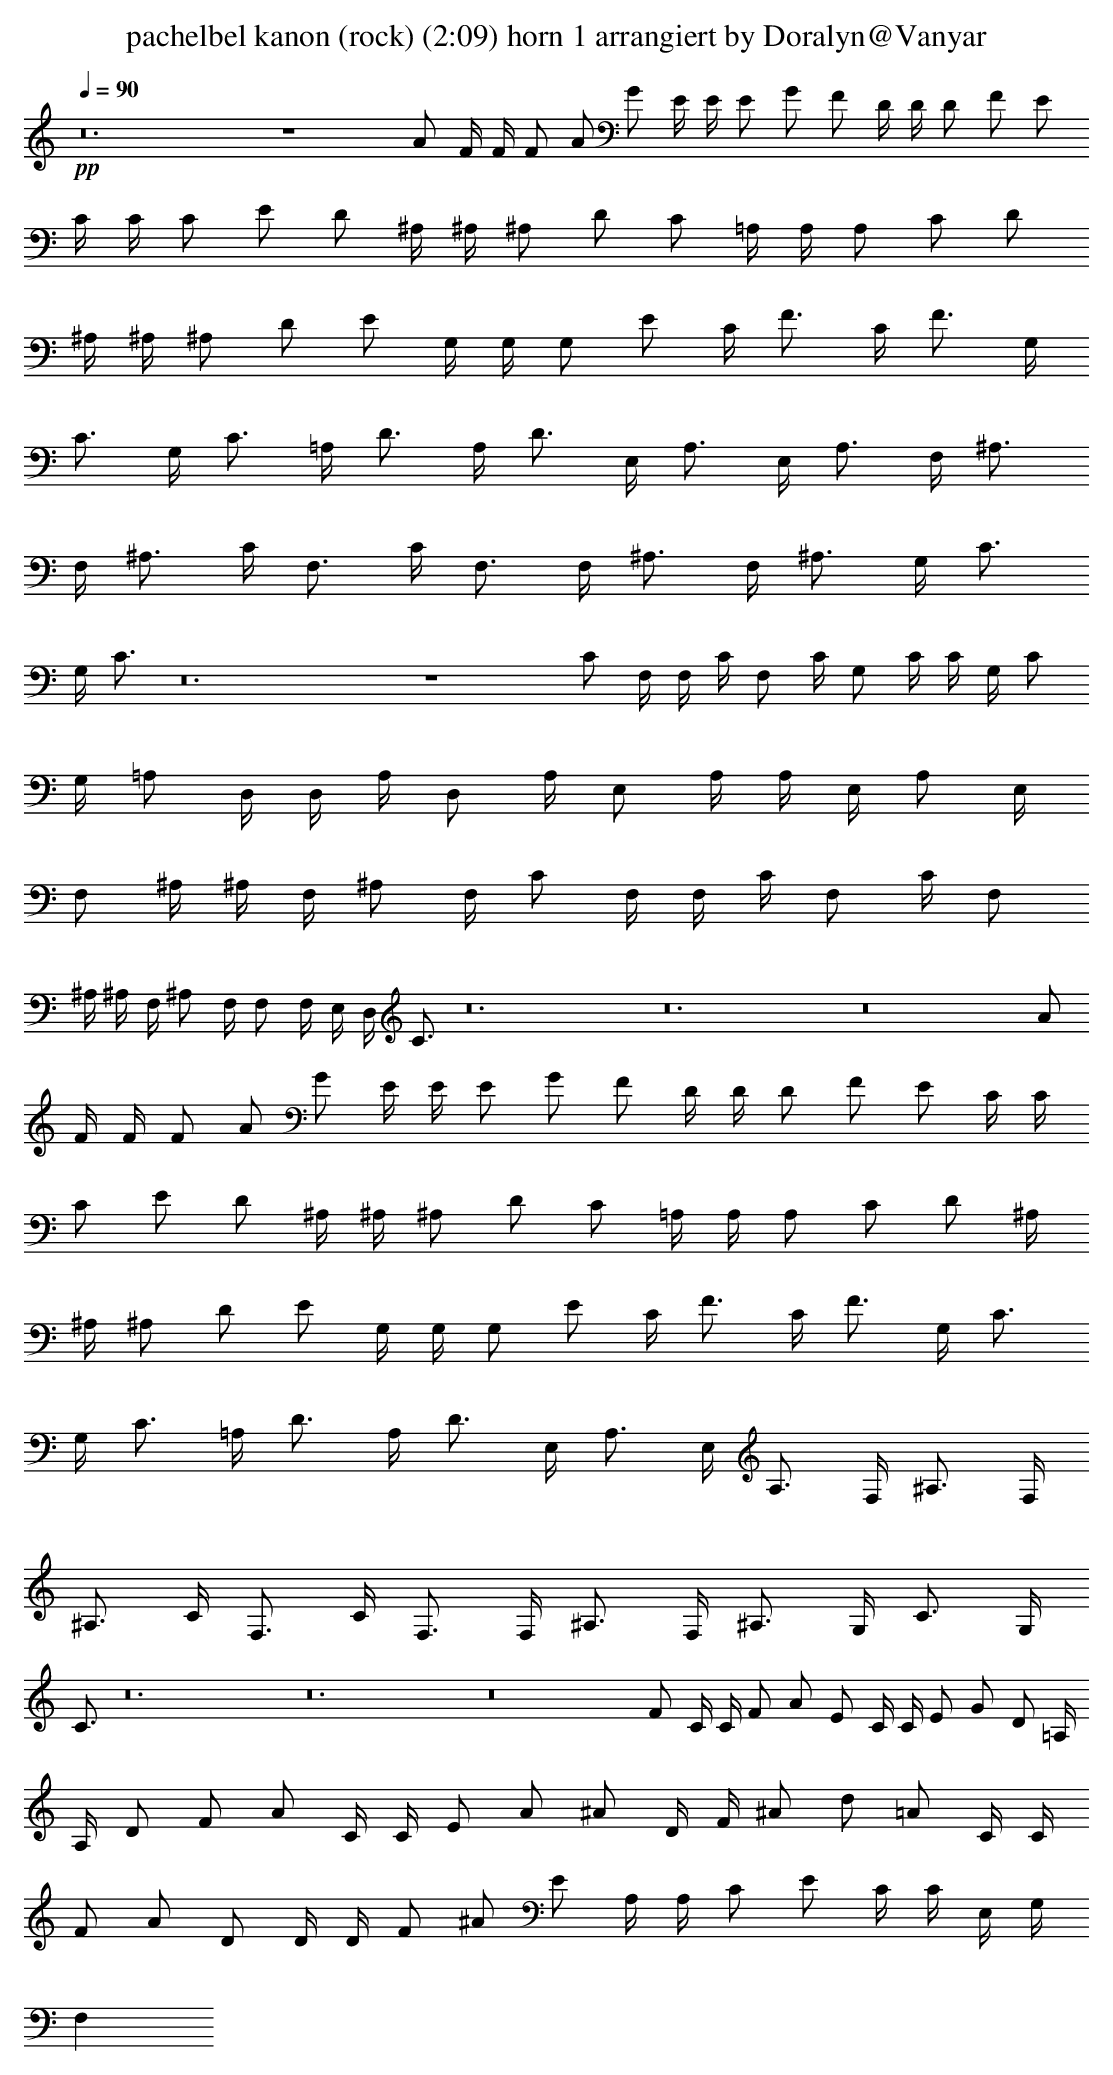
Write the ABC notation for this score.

X:1
T: pachelbel kanon (rock) (2:09) horn 1 arrangiert by Doralyn@Vanyar
L: 1/4
Q: 90
K: C
+pp+
z12 z4 A/2 F/4 F/4 F/2 A/2 G/2 E/4 E/4 E/2 G/2 F/2 D/4 D/4 D/2 F/2 E/2
C/4 C/4 C/2 E/2 D/2 ^A,/4 ^A,/4 ^A,/2 D/2 C/2 =A,/4 A,/4 A,/2 C/2 D/2
^A,/4 ^A,/4 ^A,/2 D/2 E/2 G,/4 G,/4 G,/2 E/2 C/4 F3/4 C/4 F3/4 G,/4
C3/4 G,/4 C3/4 =A,/4 D3/4 A,/4 D3/4 E,/4 A,3/4 E,/4 A,3/4 F,/4 ^A,3/4
F,/4 ^A,3/4 C/4 F,3/4 C/4 F,3/4 F,/4 ^A,3/4 F,/4 ^A,3/4 G,/4 C3/4
G,/4 C3/4 z12 z4 C/2 F,/4 F,/4 C/4 F,/2 C/4 G,/2 C/4 C/4 G,/4 C/2
G,/4 =A,/2 D,/4 D,/4 A,/4 D,/2 A,/4 E,/2 A,/4 A,/4 E,/4 A,/2 E,/4
F,/2 ^A,/4 ^A,/4 F,/4 ^A,/2 F,/4 C/2 F,/4 F,/4 C/4 F,/2 C/4 F,/2
^A,/4 ^A,/4 F,/4 ^A,/2 F,/4 F,/2 F,/4 E,/4 D,/4 C3/4 z12 z12 z8 A/2
F/4 F/4 F/2 A/2 G/2 E/4 E/4 E/2 G/2 F/2 D/4 D/4 D/2 F/2 E/2 C/4 C/4
C/2 E/2 D/2 ^A,/4 ^A,/4 ^A,/2 D/2 C/2 =A,/4 A,/4 A,/2 C/2 D/2 ^A,/4
^A,/4 ^A,/2 D/2 E/2 G,/4 G,/4 G,/2 E/2 C/4 F3/4 C/4 F3/4 G,/4 C3/4
G,/4 C3/4 =A,/4 D3/4 A,/4 D3/4 E,/4 A,3/4 E,/4 A,3/4 F,/4 ^A,3/4 F,/4
^A,3/4 C/4 F,3/4 C/4 F,3/4 F,/4 ^A,3/4 F,/4 ^A,3/4 G,/4 C3/4 G,/4
C3/4 z12 z12 z8 F/2 C/4 C/4 F/2 A/2 E/2 C/4 C/4 E/2 G/2 D/2 =A,/4
A,/4 D/2 F/2 A/2 C/4 C/4 E/2 A/2 ^A/2 D/4 F/4 ^A/2 d/2 =A/2 C/4 C/4
F/2 A/2 D/2 D/4 D/4 F/2 ^A/2 E/2 A,/4 A,/4 C/2 E/2 C/4 C/4 E,/4 G,/4
F,
